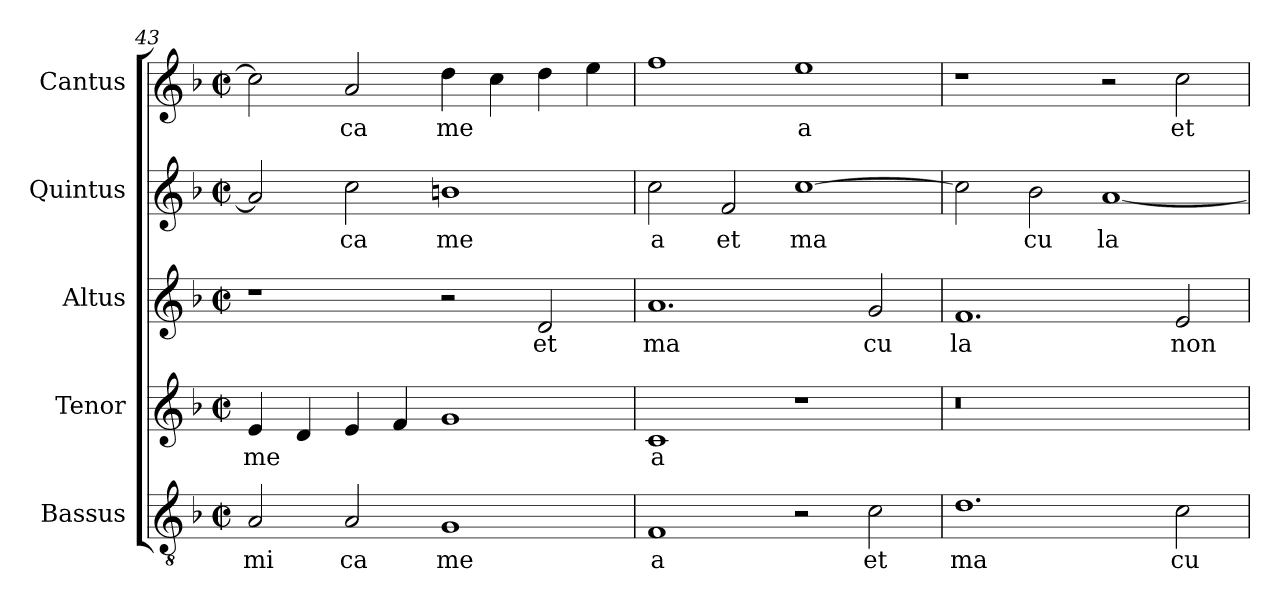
**kern	**text	**kern	**text	**kern	**text	**kern	**text	**kern	**text
*part5	*part5	*part4	*part4	*part3	*part3	*part2	*part2	*part1	*part1
*staff5	*staff5	*staff4	*staff4	*staff3	*staff3	*staff2	*staff2	*staff1	*staff1
*I"Bassus	*	*I"Tenor	*	*I"Altus	*	*I"Quintus	*	*I"Cantus	*
*clefGv2	*	*clefG2	*	*clefG2	*	*clefG2	*	*clefG2	*
*k[b-]	*	*k[b-]	*	*k[b-]	*	*k[b-]	*	*k[b-]	*
*F:	*	*F:	*	*F:	*	*F:	*	*F:	*
*M2/2	*	*M2/2	*	*M2/2	*	*M2/2	*	*M2/2	*
*met(c|)	*	*met(c|)	*	*met(c|)	*	*met(c|)	*	*met(c|)	*
=43	=43	=43	=43	=43	=43	=43	=43	=43	=43
!	!LO:LY:b:cj	!	!LO:LY:b	!	!	!	!	!	!
2A/	mi	4e/	me	1r	.	2a/]	.	2cc\]	.
.	.	4d/	.	.	.	.	.	.	.
!	!LO:LY:b:cj	!	!	!	!	!	!LO:LY:b:cj	!	!LO:LY:b:cj
2A/	ca	4e/	.	.	.	2cc\	ca	2a/	ca
.	.	4f/	.	.	.	.	.	.	.
!	!LO:LY:b:cj	!	!	!	!	!	!LO:LY:b:cj	!	!LO:LY:b
1G	me	1g	.	2r	.	1bn	me	4dd\	me
.	.	.	.	.	.	.	.	4cc\	.
!	!	!	!	!	!LO:LY:b:cj	!	!	!	!
.	.	.	.	2d/	et	.	.	4dd\	.
.	.	.	.	.	.	.	.	4ee\	.
!!LO:LB:g=z
=44	=44	=44	=44	=44	=44	=44	=44	=44	=44
!	!LO:LY:b:cj	!	!LO:LY:b:cj	!	!LO:LY:b:cj	!	!LO:LY:b:cj	!	!
1F	a	1c	a	1.a	ma	2cc\	a	1ff	.
!	!	!	!	!	!	!	!LO:LY:b:cj	!	!
.	.	.	.	.	.	2f/	et	.	.
!	!	!	!	!	!	!	!LO:LY:b:cj	!	!LO:LY:b:cj
2r	.	1r	.	.	.	[>1cc	ma	1ee	a
!	!LO:LY:b:cj	!	!	!	!LO:LY:b:cj	!	!	!	!
2c\	et	.	.	2g/	cu	.	.	.	.
=45	=45	=45	=45	=45	=45	=45	=45	=45	=45
!	!LO:LY:b:cj	!	!	!	!LO:LY:b:cj	!	!	!	!
1.d	ma	0r	.	1.f	la	2cc\]	.	1r	.
!	!	!	!	!	!	!	!LO:LY:b:cj	!	!
.	.	.	.	.	.	2b-\	cu	.	.
!	!	!	!	!	!	!	!LO:LY:b:cj	!	!
.	.	.	.	.	.	[<1a	la	2r	.
!	!LO:LY:b:cj	!	!	!	!LO:LY:b:cj	!	!	!	!LO:LY:b:cj
2c\	cu	.	.	2e/	non	.	.	2cc\	et
=	=	=	=	=	=	=	=	=	=
*-	*-	*-	*-	*-	*-	*-	*-	*-	*-
